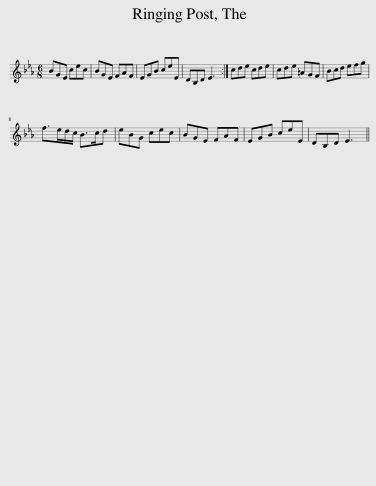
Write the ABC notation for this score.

X:1
L:1/8
M:6/8
I:linebreak $
K:Eb
V:1 treble
V:1
 BGE cec | BGE FAF | EGB ceE | DB,D E3 :| cde cde | %5
 cde =AGF | Bcd efg |$ f>ed/c/ B>cd | eBG cec | BGE FAF | %10
 EGB ceE | DB,D E3 || %12
